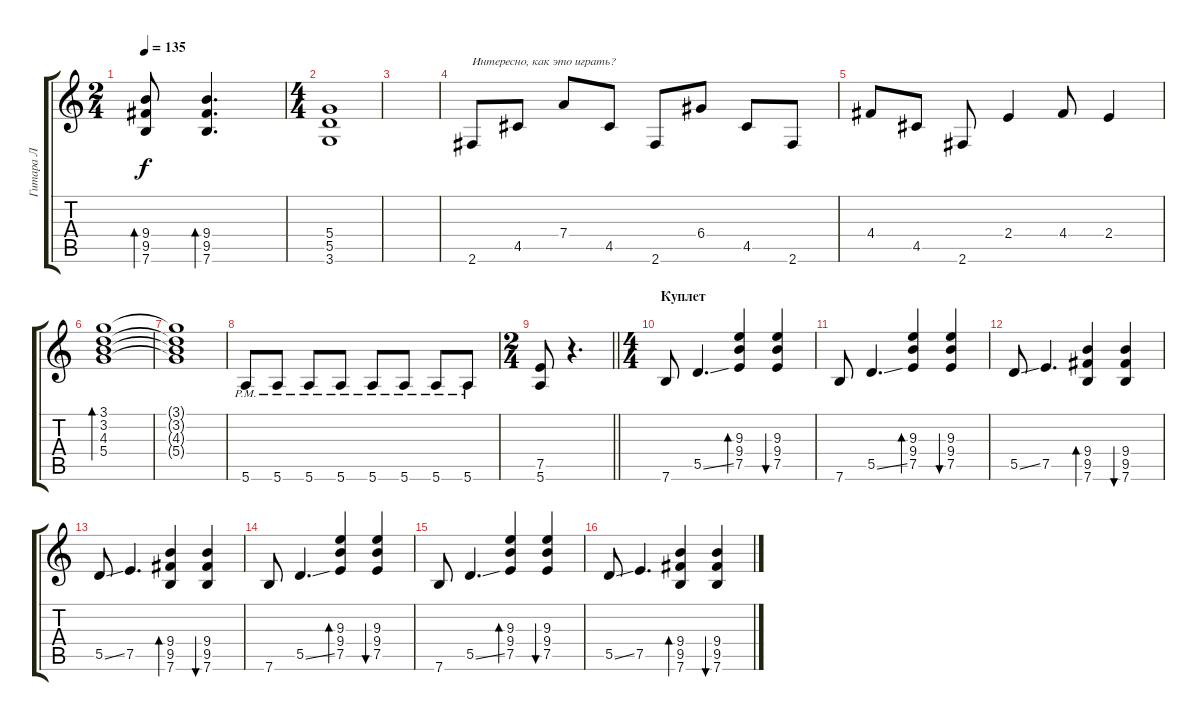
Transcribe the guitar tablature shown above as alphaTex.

\track ("Гитара Л" "Гитара Л") {instrument distortionguitar}
\staff {score tabs}
\tuning (E4 B3 G3 D3 A2 E2) {hide}
\ts (2 4)
\tempo 135
\clef g2
\ks c
(9.4 9.5 7.6).8{bd 240 dy f} (9.4 9.5 7.6).4{d bd 120} |
\ts (4 4)
(5.4 5.5 3.6).1{volume 2} |
|
2.6.8{txt "Интересно, как это играть?" volume 10} 4.5.8 7.4.8 4.5.8 2.6.8 6.4.8 4.5.8 2.6.8 |
4.4.8 4.5.8 2.6.8 2.4.4 4.4.8 2.4.4 |
(3.1 3.2 4.3 5.4).1{bd 120 volume 0} |
(3.1{t} 3.2{t} 4.3{t} 5.4{t}).1 |
5.6{pm}.8{volume 13} 5.6{pm}.8 5.6{pm}.8 5.6{pm}.8 5.6{pm}.8 5.6{pm}.8 5.6{pm}.8 5.6{pm}.8 |
\ts (2 4)
\barLineRight lightlight
(7.5 5.6).8 r.4{d} |
\ts (4 4)
\section ("" "Куплет")
7.6.8{volume 10} 5.5{ss}.4{d} (9.3 9.4 7.5).4{bd 240} (9.3 9.4 7.5).4{bu 240} |
7.6.8 5.5{ss}.4{d} (9.3 9.4 7.5).4{bd 240} (9.3 9.4 7.5).4{bu 240} |
5.5{ss}.8 7.5.4{d} (9.4 9.5 7.6).4{bd 240} (9.4 9.5 7.6).4{bu 240} |
5.5{ss}.8 7.5.4{d} (9.4 9.5 7.6).4{bd 240} (9.4 9.5 7.6).4{bu 240} |
7.6.8 5.5{ss}.4{d} (9.3 9.4 7.5).4{bd 240} (9.3 9.4 7.5).4{bu 240} |
7.6.8 5.5{ss}.4{d} (9.3 9.4 7.5).4{bd 240} (9.3 9.4 7.5).4{bu 240} |
5.5{ss}.8 7.5.4{d} (9.4 9.5 7.6).4{bd 240} (9.4 9.5 7.6).4{bu 240}
